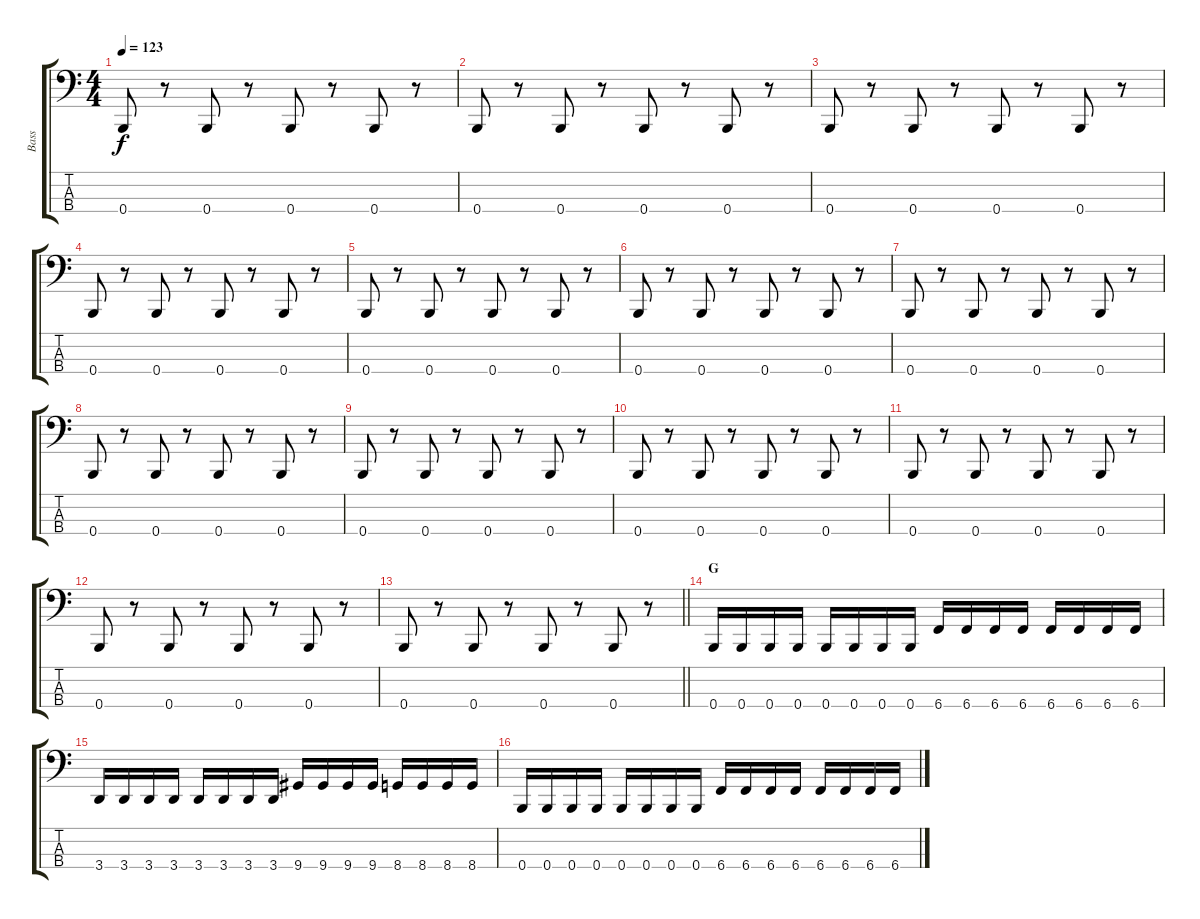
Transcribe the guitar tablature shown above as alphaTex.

\track ("Bass" "Bass") {instrument electricbassfinger}
\staff {score tabs}
\tuning (E2 B1 Gb1 B0) {hide}
\ts (4 4)
\tempo 123
\clef f4
\ks c
0.4.8{dy f} r.8 0.4.8 r.8 0.4.8 r.8 0.4.8 r.8 |
0.4.8 r.8 0.4.8 r.8 0.4.8 r.8 0.4.8 r.8 |
0.4.8 r.8 0.4.8 r.8 0.4.8 r.8 0.4.8 r.8 |
0.4.8 r.8 0.4.8 r.8 0.4.8 r.8 0.4.8 r.8 |
0.4.8 r.8 0.4.8 r.8 0.4.8 r.8 0.4.8 r.8 |
0.4.8 r.8 0.4.8 r.8 0.4.8 r.8 0.4.8 r.8 |
0.4.8 r.8 0.4.8 r.8 0.4.8 r.8 0.4.8 r.8 |
0.4.8 r.8 0.4.8 r.8 0.4.8 r.8 0.4.8 r.8 |
0.4.8 r.8 0.4.8 r.8 0.4.8 r.8 0.4.8 r.8 |
0.4.8 r.8 0.4.8 r.8 0.4.8 r.8 0.4.8 r.8 |
0.4.8 r.8 0.4.8 r.8 0.4.8 r.8 0.4.8 r.8 |
0.4.8 r.8 0.4.8 r.8 0.4.8 r.8 0.4.8 r.8 |
\barLineRight lightlight
0.4.8 r.8 0.4.8 r.8 0.4.8 r.8 0.4.8 r.8 |
\section ("" "G")
0.4.16 0.4.16 0.4.16 0.4.16 0.4.16 0.4.16 0.4.16 0.4.16 6.4.16 6.4.16 6.4.16 6.4.16 6.4.16 6.4.16 6.4.16 6.4.16 |
3.4.16 3.4.16 3.4.16 3.4.16 3.4.16 3.4.16 3.4.16 3.4.16 9.4.16 9.4.16 9.4.16 9.4.16 8.4.16 8.4.16 8.4.16 8.4.16 |
0.4.16 0.4.16 0.4.16 0.4.16 0.4.16 0.4.16 0.4.16 0.4.16 6.4.16 6.4.16 6.4.16 6.4.16 6.4.16 6.4.16 6.4.16 6.4.16
